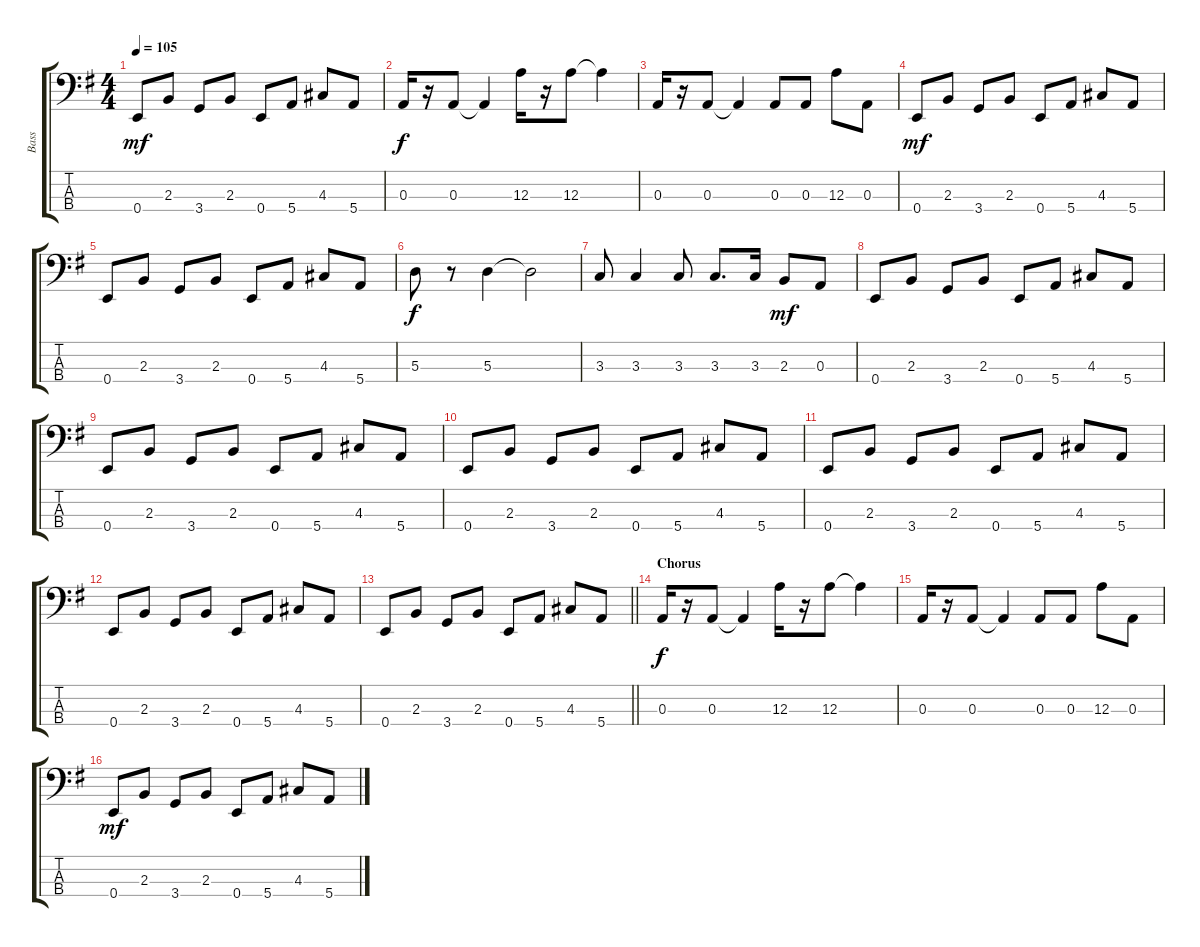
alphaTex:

\track ("Bass" "Bass") {instrument electricbassfinger}
\staff {score tabs}
\tuning (G2 D2 A1 E1) {hide}
\ts (4 4)
\tempo 105
\clef f4
\ks eminor
0.4.8{dy mf} 2.3.8 3.4.8 2.3.8 0.4.8 5.4.8 4.3.8 5.4.8 |
0.3.16{dy f} r.16 0.3.8 0.3{t}.4 12.3.16 r.16 12.3.8 12.3{t}.4 |
0.3.16 r.16 0.3.8 0.3{t}.4 0.3.8 0.3.8 12.3.8 0.3.8 |
0.4.8{dy mf} 2.3.8 3.4.8 2.3.8 0.4.8 5.4.8 4.3.8 5.4.8 |
0.4.8 2.3.8 3.4.8 2.3.8 0.4.8 5.4.8 4.3.8 5.4.8 |
5.3.8{dy f} r.8 5.3.4 5.3{t}.2 |
3.3.8 3.3.4 3.3.8 3.3.8{d} 3.3.16 2.3.8{dy mf} 0.3.8 |
0.4.8 2.3.8 3.4.8 2.3.8 0.4.8 5.4.8 4.3.8 5.4.8 |
0.4.8 2.3.8 3.4.8 2.3.8 0.4.8 5.4.8 4.3.8 5.4.8 |
0.4.8 2.3.8 3.4.8 2.3.8 0.4.8 5.4.8 4.3.8 5.4.8 |
0.4.8 2.3.8 3.4.8 2.3.8 0.4.8 5.4.8 4.3.8 5.4.8 |
0.4.8 2.3.8 3.4.8 2.3.8 0.4.8 5.4.8 4.3.8 5.4.8 |
\barLineRight lightlight
0.4.8 2.3.8 3.4.8 2.3.8 0.4.8 5.4.8 4.3.8 5.4.8 |
\section ("" "Chorus")
0.3.16{dy f} r.16 0.3.8 0.3{t}.4 12.3.16 r.16 12.3.8 12.3{t}.4 |
0.3.16 r.16 0.3.8 0.3{t}.4 0.3.8 0.3.8 12.3.8 0.3.8 |
0.4.8{dy mf} 2.3.8 3.4.8 2.3.8 0.4.8 5.4.8 4.3.8 5.4.8
